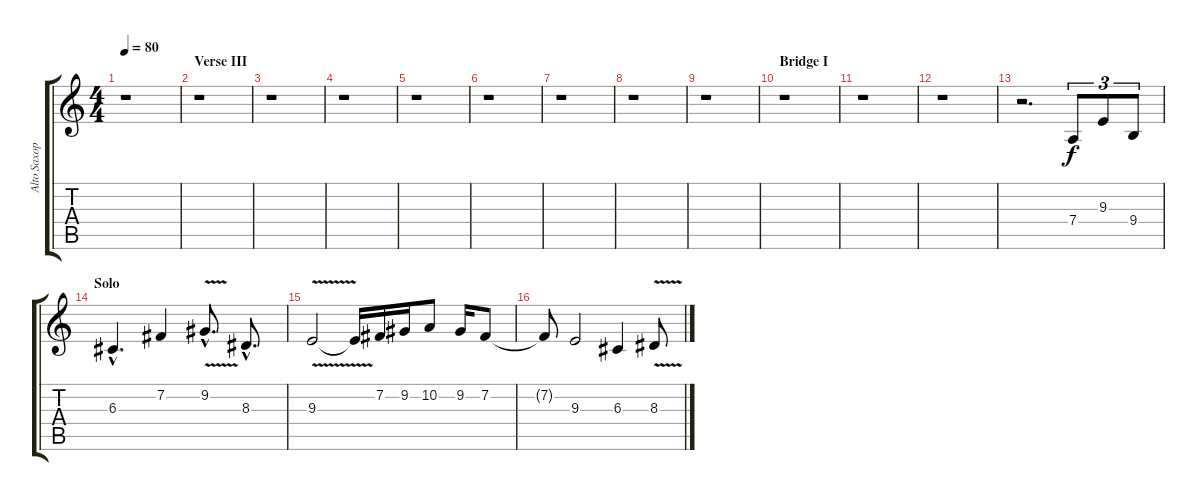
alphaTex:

\track ("Alto Saxophone" "Alto Saxop") {instrument altosax}
\staff {score tabs}
\tuning (E4 B3 G3 D3 A2 E2) {hide}
\ts (4 4)
\tempo 80
\clef g2
\ks c
r.1{dy f} |
\section ("" "Verse III")
r.1 |
r.1 |
r.1 |
r.1 |
r.1 |
r.1 |
r.1 |
r.1 |
\section ("" "Bridge I")
r.1 |
r.1 |
r.1 |
r.2{d} 7.4.8{tu (3 2)} 9.3.8{tu (3 2)} 9.4.8{tu (3 2)} |
\section ("" "Solo")
6.3{hac}.4{d} 7.2.4 9.2{v hac}.8{d} 8.3{hac}.8{d} |
9.3{v}.2 9.3{t}.16 7.2.16 9.2.16 10.2.8 9.2.16 7.2.8 |
7.2{t}.8 9.3.2 6.3.4 8.3{v}.8
